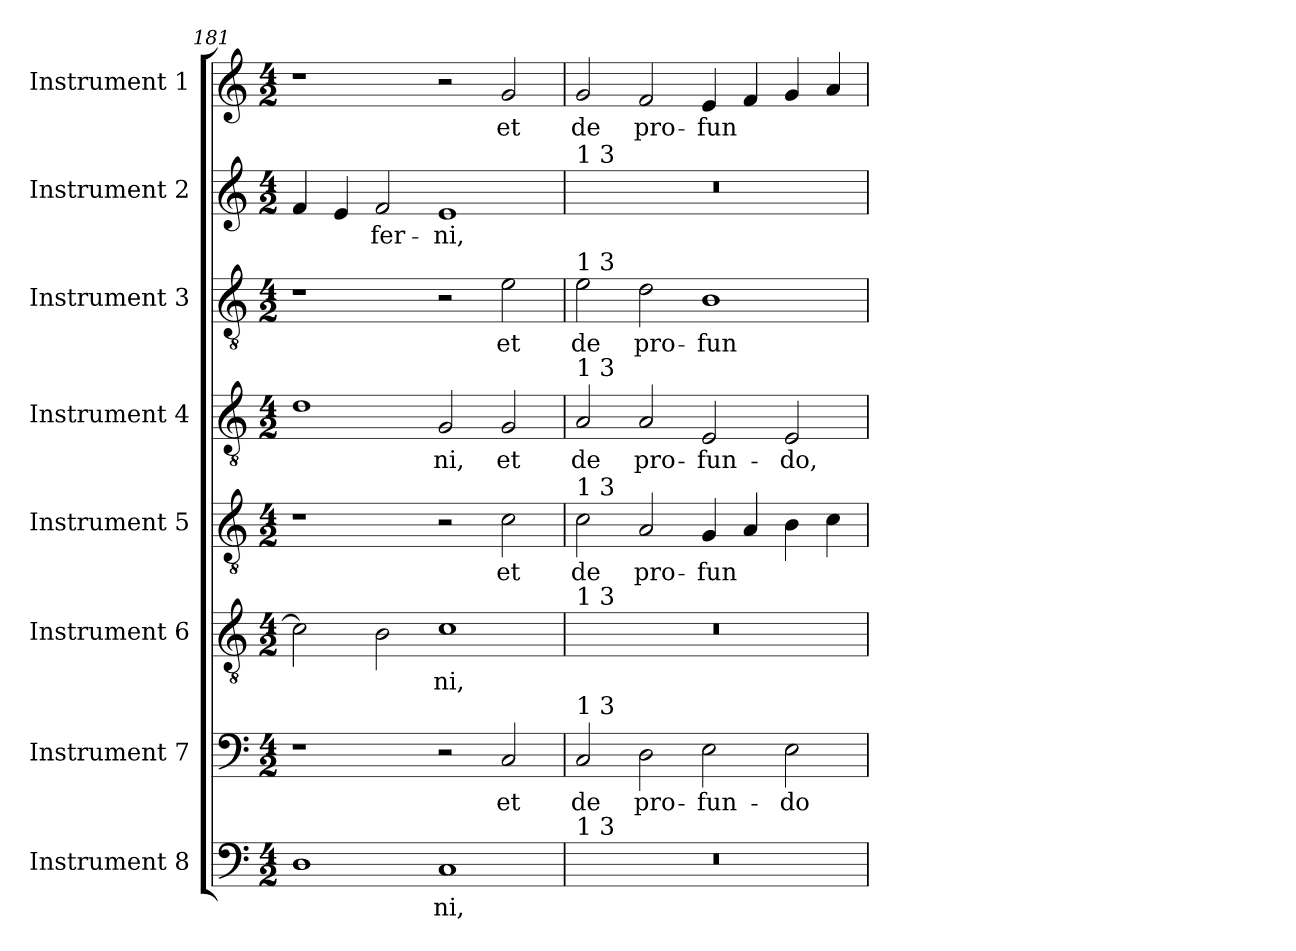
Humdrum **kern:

**kern	**text	**kern	**text	**kern	**text	**kern	**text	**kern	**text	**kern	**text	**kern	**text	**kern	**text
*part8	*part8	*part7	*part7	*part6	*part6	*part5	*part5	*part4	*part4	*part3	*part3	*part2	*part2	*part1	*part1
*staff8	*staff8	*staff7	*staff7	*staff6	*staff6	*staff5	*staff5	*staff4	*staff4	*staff3	*staff3	*staff2	*staff2	*staff1	*staff1
*I"Instrument 8	*	*I"Instrument 7	*	*I"Instrument 6	*	*I"Instrument 5	*	*I"Instrument 4	*	*I"Instrument 3	*	*I"Instrument 2	*	*I"Instrument 1	*
*clefF4	*	*clefF4	*	*clefGv2	*	*clefGv2	*	*clefGv2	*	*clefGv2	*	*clefG2	*	*clefG2	*
*k[]	*	*k[]	*	*k[]	*	*k[]	*	*k[]	*	*k[]	*	*k[]	*	*k[]	*
*C:	*	*C:	*	*C:	*	*C:	*	*C:	*	*C:	*	*C:	*	*C:	*
*M4/2	*	*M4/2	*	*M4/2	*	*M4/2	*	*M4/2	*	*M4/2	*	*M4/2	*	*M4/2	*
=181	=181	=181	=181	=181	=181	=181	=181	=181	=181	=181	=181	=181	=181	=181	=181
!	!LO:LY:b:cj	!	!	!	!LO:LY:b:cj	!	!	!	!LO:LY:b:cj	!	!	!	!LO:LY:b:cj	!	!
1D	--	1r	.	2c\]	--	1r	.	1d	--	1r	.	4f/	--	1r	.
!	!	!	!	!	!	!	!	!	!	!	!	!	!LO:LY:b:cj	!	!
.	.	.	.	.	.	.	.	.	.	.	.	4e/	--	.	.
!	!	!	!	!	!LO:LY:b:cj	!	!	!	!	!	!	!	!LO:LY:b:cj	!	!
.	.	.	.	2B\	--	.	.	.	.	.	.	2f/	-fer-	.	.
!	!LO:LY:b:cj	!	!	!	!LO:LY:b:cj	!	!	!	!LO:LY:b:cj	!	!	!	!LO:LY:b:cj	!	!
1C	-ni,	2r	.	1c	-ni,	2r	.	2G/	-ni,	2r	.	1e	-ni,	2r	.
!	!	!	!LO:LY:b:cj	!	!	!	!LO:LY:b:cj	!	!LO:LY:b:cj	!	!LO:LY:b:cj	!	!	!	!LO:LY:b:cj
.	.	2C/	et	.	.	2c\	et	2G/	et	2e\	et	.	.	2g/	et
!!LO:PB:g=z
=182	=182	=182	=182	=182	=182	=182	=182	=182	=182	=182	=182	=182	=182	=182	=182
!	!	!	!	!	!	!	!	!	!	!	!	!LO:TX:a:t=1 3	!	!	!
!	!	!	!	!	!	!	!	!	!	!LO:TX:a:t=1 3	!	!	!	!	!
!	!	!	!	!	!	!	!	!LO:TX:a:t=1 3	!	!	!	!	!	!	!
!	!	!	!	!	!	!LO:TX:a:t=1 3	!	!	!	!	!	!	!	!	!
!	!	!	!	!LO:TX:a:t=1 3	!	!	!	!	!	!	!	!	!	!	!
!	!	!LO:TX:a:t=1 3	!	!	!	!	!	!	!	!	!	!	!	!	!
!LO:TX:a:t=1 3	!	!	!	!	!	!	!	!	!	!	!	!	!	!	!
!	!	!	!LO:LY:b:cj	!	!	!	!LO:LY:b:cj	!	!LO:LY:b:cj	!	!LO:LY:b:cj	!	!	!	!LO:LY:b:cj
0r	.	2C/	de	0r	.	2c\	de	2A/	de	2e\	de	0r	.	2g/	de
!	!	!	!LO:LY:b:cj	!	!	!	!LO:LY:b:cj	!	!LO:LY:b:cj	!	!LO:LY:b:cj	!	!	!	!LO:LY:b:cj
.	.	2D\	pro-	.	.	2A/	pro-	2A/	pro-	2d\	pro-	.	.	2f/	pro-
!	!	!	!LO:LY:b:cj	!	!	!	!LO:LY:b:cj	!	!LO:LY:b:cj	!	!LO:LY:b:cj	!	!	!	!LO:LY:b:cj
.	.	2E\	-fun-	.	.	4G/	-fun-	2E/	-fun-	1B	-fun-	.	.	4e/	-fun-
!	!	!	!	!	!	!	!LO:LY:b:cj	!	!	!	!	!	!	!	!LO:LY:b:cj
.	.	.	.	.	.	4A/	--	.	.	.	.	.	.	4f/	--
!	!	!	!LO:LY:b:cj	!	!	!	!LO:LY:b:cj	!	!LO:LY:b:cj	!	!	!	!	!	!LO:LY:b:cj
.	.	2E\	-do	.	.	4B\	--	2E/	-do,	.	.	.	.	4g/	--
!	!	!	!	!	!	!	!LO:LY:b:cj	!	!	!	!	!	!	!	!LO:LY:b:cj
.	.	.	.	.	.	4c\	--	.	.	.	.	.	.	4a/	--
=	=	=	=	=	=	=	=	=	=	=	=	=	=	=	=
*-	*-	*-	*-	*-	*-	*-	*-	*-	*-	*-	*-	*-	*-	*-	*-
